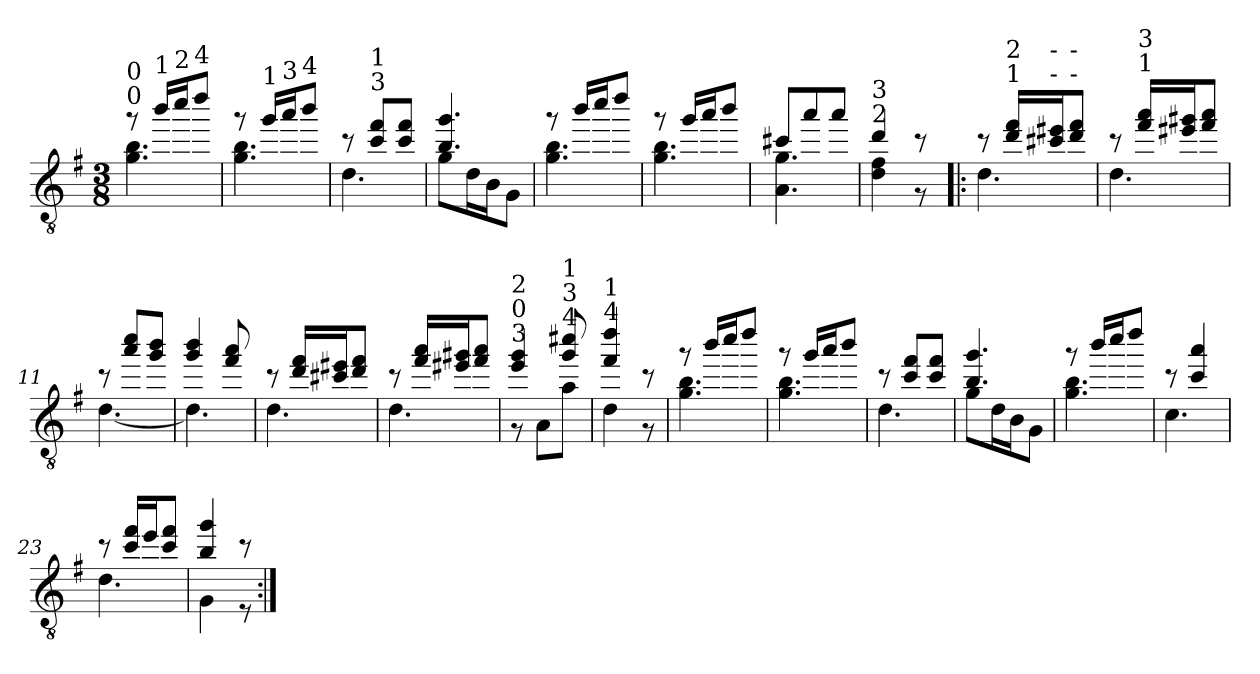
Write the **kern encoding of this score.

**kern
*part1
*staff1
*clefGv2
*k[f#]
*G:
*M3/8
=1
*^
!LO:TX:t=0	!
!LO:TX:t=0	!
8r	4.g\ 4.b\
!LO:TX:a:t=1	!
16bb/LL	.
!LO:TX:a:t=2	!
16ccc/J	.
!LO:TX:a:t=4	!
8ddd/J	.
=2	=2
8r	4.g\ 4.b\
!LO:TX:t=1	!
16gg/LL	.
!LO:TX:a:t=3	!
16aa/J	.
!LO:TX:a:t=4	!
8bb/J	.
=3	=3
8r	4.d\
!LO:TX:t=3	!
!LO:TX:t=1	!
8cc/ 8ff#/L	.
8cc/ 8ff#/J	.
=4	=4
4.b/ 4.gg/	8g\L
.	16d\L
.	16B\J
.	8G\J
=5	=5
8r	4.g\ 4.b\
16bb/LL	.
16ccc/J	.
8ddd/J	.
!!LO:LB:g=z	!!
=6	=6
8r	4.g\ 4.b\
16gg/LL	.
16aa/J	.
8bb/J	.
=7	=7
8cc#/L	4.A\ 4.g\
8aa/	.
8aa/J	.
=8	=8
!LO:TX:t=2	!
!LO:TX:t=3	!
4dd/	4d\ 4f#\
8r	8r
=9!|:	=9!|:
8r	4.d\
!LO:TX:t=1	!
!LO:TX:t=2	!
16dd/ 16ff#/LL	.
!LO:TX:t=-	!
!LO:TX:t=-	!
16cc#/ 16ee#/J	.
!LO:TX:t=-	!
!LO:TX:t=-	!
8dd/ 8ff#/J	.
=10	=10
8r	4.d\
!LO:TX:t=1	!
!LO:TX:t=3	!
16ff#/ 16aa/LL	.
16ee#/ 16gg#/J	.
8ff#/ 8aa/J	.
!!LO:LB:g=z	!!
=11	=11
8r	[4.d\
8aa/ 8ccc/L	.
8gg/ 8bb/J	.
=12	=12
4gg/ 4bb/	4.d\]
8ff#/ 8aa/	.
=13	=13
8r	4.d\
16dd/ 16ff#/LL	.
16cc#/ 16ee#/J	.
8dd/ 8ff#/J	.
=14	=14
8r	4.d\
16ff#/ 16aa/LL	.
16ee#/ 16gg#/J	.
8ff#/ 8aa/J	.
=15	=15
!LO:TX:t=3	!
!LO:TX:t=0	!
!LO:TX:a:t=2	!
4ee/ 4gg/	8r
.	8A\L
!LO:TX:t=4	!
!LO:TX:t=3	!
!LO:TX:t=1	!
8gg/ 8ccc#/	8a\J
!!LO:LB:g=z	!!
=16	=16
!LO:TX:t=4	!
!LO:TX:t=1	!
4ff#/ 4ddd/	4d\
8r	8r
=17	=17
8r	4.g\ 4.b\
16bb/LL	.
16ccc/J	.
8ddd/J	.
=18	=18
8r	4.g\ 4.b\
16gg/LL	.
16aa/J	.
8bb/J	.
=19	=19
8r	4.d\
8cc/ 8ff#/L	.
8cc/ 8ff#/J	.
!!LO:LB:g=z	!!
=20	=20
4.b/ 4.gg/	8g\L
.	16d\L
.	16B\J
.	8G\J
=21	=21
8r	4.g\ 4.b\
16bb/LL	.
16ccc/J	.
8ddd/J	.
=22	=22
8r	4.c\
4cc/ 4aa/	.
=23	=23
8r	4.d\
16cc/ 16ff#/LL	.
16ee/J	.
8cc/ 8ff#/J	.
=24	=24
4b/ 4gg/	4G\
8r	8r
*v	*v
=:|!
*-
